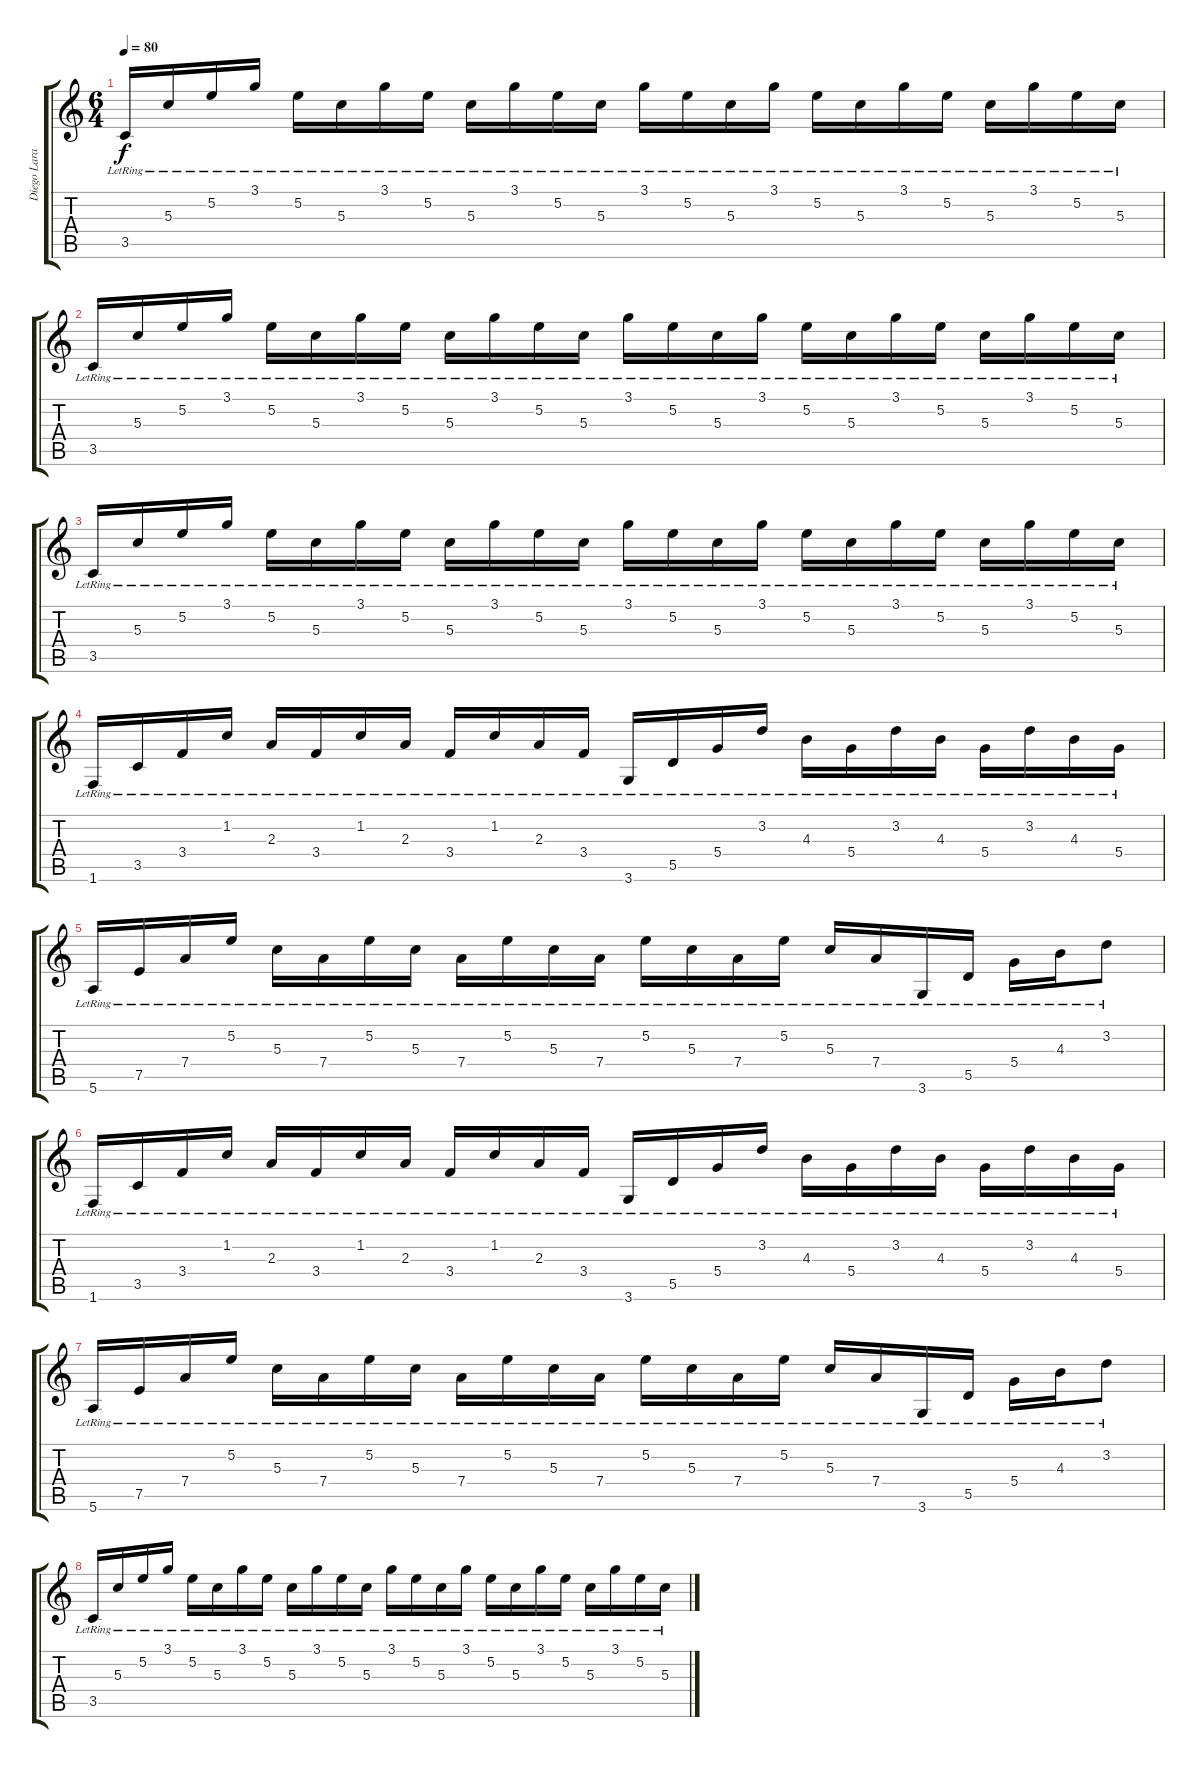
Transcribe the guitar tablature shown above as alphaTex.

\track ("Diego Lara" "Diego Lara") {instrument electricguitarclean}
\staff {score tabs}
\tuning (E4 B3 G3 D3 A2 E2) {hide}
\ts (6 4)
\tempo 80
\clef g2
\ks c
3.5{lr}.16{dy f} 5.3{lr}.16 5.2{lr}.16 3.1{lr}.16 5.2{lr}.16 5.3{lr}.16 3.1{lr}.16 5.2{lr}.16 5.3{lr}.16 3.1{lr}.16 5.2{lr}.16 5.3{lr}.16 3.1{lr}.16 5.2{lr}.16 5.3{lr}.16 3.1{lr}.16 5.2{lr}.16 5.3{lr}.16 3.1{lr}.16 5.2{lr}.16 5.3{lr}.16 3.1{lr}.16 5.2{lr}.16 5.3{lr}.16 |
3.5{lr}.16 5.3{lr}.16 5.2{lr}.16 3.1{lr}.16 5.2{lr}.16 5.3{lr}.16 3.1{lr}.16 5.2{lr}.16 5.3{lr}.16 3.1{lr}.16 5.2{lr}.16 5.3{lr}.16 3.1{lr}.16 5.2{lr}.16 5.3{lr}.16 3.1{lr}.16 5.2{lr}.16 5.3{lr}.16 3.1{lr}.16 5.2{lr}.16 5.3{lr}.16 3.1{lr}.16 5.2{lr}.16 5.3{lr}.16 |
3.5{lr}.16 5.3{lr}.16 5.2{lr}.16 3.1{lr}.16 5.2{lr}.16 5.3{lr}.16 3.1{lr}.16 5.2{lr}.16 5.3{lr}.16 3.1{lr}.16 5.2{lr}.16 5.3{lr}.16 3.1{lr}.16 5.2{lr}.16 5.3{lr}.16 3.1{lr}.16 5.2{lr}.16 5.3{lr}.16 3.1{lr}.16 5.2{lr}.16 5.3{lr}.16 3.1{lr}.16 5.2{lr}.16 5.3{lr}.16 |
1.6{lr}.16 3.5{lr}.16 3.4{lr}.16 1.2{lr}.16 2.3{lr}.16 3.4{lr}.16 1.2{lr}.16 2.3{lr}.16 3.4{lr}.16 1.2{lr}.16 2.3{lr}.16 3.4{lr}.16 3.6{lr}.16 5.5{lr}.16 5.4{lr}.16 3.2{lr}.16 4.3{lr}.16 5.4{lr}.16 3.2{lr}.16 4.3{lr}.16 5.4{lr}.16 3.2{lr}.16 4.3{lr}.16 5.4{lr}.16 |
5.6{lr}.16 7.5{lr}.16 7.4{lr}.16 5.2{lr}.16 5.3{lr}.16 7.4{lr}.16 5.2{lr}.16 5.3{lr}.16 7.4{lr}.16 5.2{lr}.16 5.3{lr}.16 7.4{lr}.16 5.2{lr}.16 5.3{lr}.16 7.4{lr}.16 5.2{lr}.16 5.3{lr}.16 7.4{lr}.16 3.6{lr}.16 5.5{lr}.16 5.4{lr}.16 4.3{lr}.16 3.2{lr}.8 |
1.6{lr}.16 3.5{lr}.16 3.4{lr}.16 1.2{lr}.16 2.3{lr}.16 3.4{lr}.16 1.2{lr}.16 2.3{lr}.16 3.4{lr}.16 1.2{lr}.16 2.3{lr}.16 3.4{lr}.16 3.6{lr}.16 5.5{lr}.16 5.4{lr}.16 3.2{lr}.16 4.3{lr}.16 5.4{lr}.16 3.2{lr}.16 4.3{lr}.16 5.4{lr}.16 3.2{lr}.16 4.3{lr}.16 5.4{lr}.16 |
5.6{lr}.16 7.5{lr}.16 7.4{lr}.16 5.2{lr}.16 5.3{lr}.16 7.4{lr}.16 5.2{lr}.16 5.3{lr}.16 7.4{lr}.16 5.2{lr}.16 5.3{lr}.16 7.4{lr}.16 5.2{lr}.16 5.3{lr}.16 7.4{lr}.16 5.2{lr}.16 5.3{lr}.16 7.4{lr}.16 3.6{lr}.16 5.5{lr}.16 5.4{lr}.16 4.3{lr}.16 3.2{lr}.8 |
3.5{lr}.16 5.3{lr}.16 5.2{lr}.16 3.1{lr}.16 5.2{lr}.16 5.3{lr}.16 3.1{lr}.16 5.2{lr}.16 5.3{lr}.16 3.1{lr}.16 5.2{lr}.16 5.3{lr}.16 3.1{lr}.16 5.2{lr}.16 5.3{lr}.16 3.1{lr}.16 5.2{lr}.16 5.3{lr}.16 3.1{lr}.16 5.2{lr}.16 5.3{lr}.16 3.1{lr}.16 5.2{lr}.16 5.3{lr}.16
